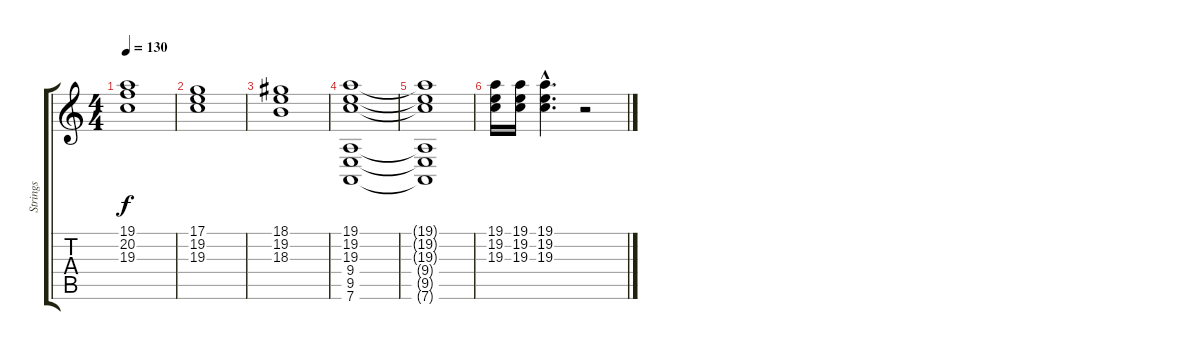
\track ("Strings" "Strings") {instrument stringensemble1}
\staff {score tabs}
\tuning (D4 A3 F3 C3 G2 D2) {hide}
\ts (4 4)
\tempo 130
\clef g2
\ks c
(19.1 20.2 19.3).1{dy f} |
(17.1 19.2 19.3).1 |
(18.1 19.2 18.3).1 |
(19.1 19.2 19.3 9.4 9.5 7.6).1 |
(19.1{t} 19.2{t} 19.3{t} 9.4{t} 9.5{t} 7.6{t}).1 |
(19.1 19.2 19.3).16 (19.1 19.2 19.3).16 (19.1{hac} 19.2{hac} 19.3{hac}).4{d} r.2
